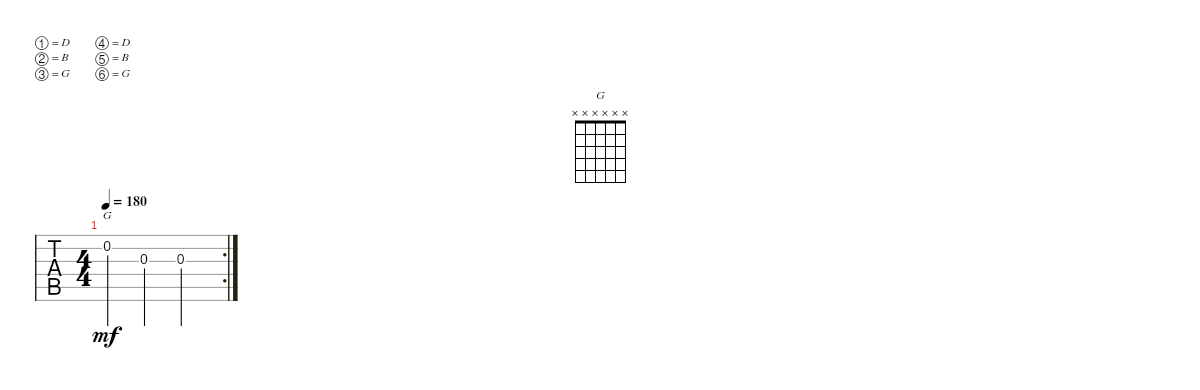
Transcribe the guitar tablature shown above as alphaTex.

\defaultSystemsLayout 4
\bracketExtendMode groupsimilarinstruments
\singleTrackTrackNamePolicy hidden
\multiTrackTrackNamePolicy hidden
\otherSystemsTrackNameOrientation horizontal
\track ("Dobro" "Dobro") {instrument acousticguitarsteel}
\staff {tabs}
\tuning (D4 B3 G3 D3 B2 G2)
\chord ("G" x x x x x x)
\rc 2
\ts (4 4)
\tempo 180
\clef g2
\ks g
0.2.4{ch "G" dy mf} 0.3.4 0.3.2
